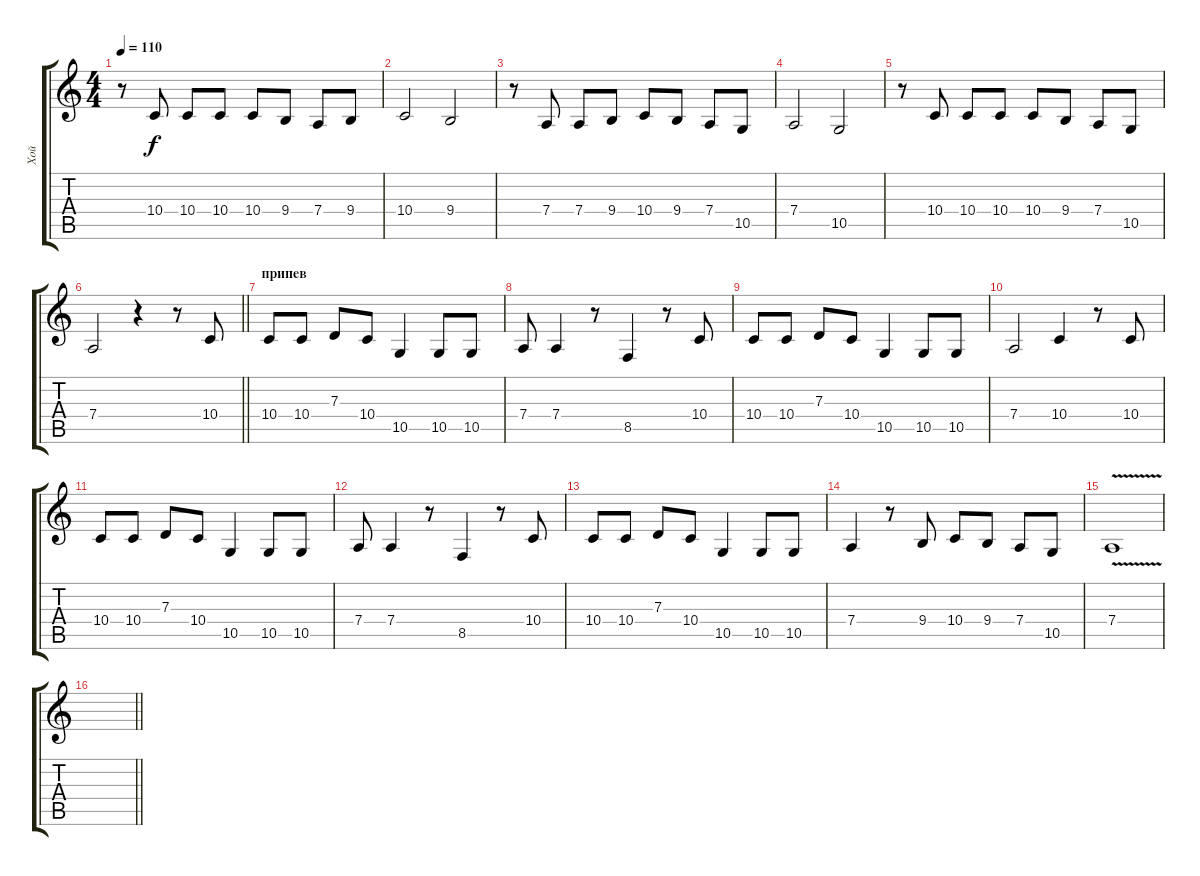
\track ("Хой" "Хой") {instrument cello}
\staff {score tabs}
\tuning (E4 B3 G3 D3 A2 E2) {hide}
\ts (4 4)
\tempo 110
\clef g2
\ks c
r.8{dy f} 10.4.8 10.4.8 10.4.8 10.4.8 9.4.8 7.4.8 9.4.8 |
10.4.2 9.4.2 |
r.8 7.4.8 7.4.8 9.4.8 10.4.8 9.4.8 7.4.8 10.5.8 |
7.4.2 10.5.2 |
r.8 10.4.8 10.4.8 10.4.8 10.4.8 9.4.8 7.4.8 10.5.8 |
\barLineRight lightlight
7.4.2 r.4 r.8 10.4.8 |
\section ("" "припев")
10.4.8 10.4.8 7.3.8 10.4.8 10.5.4 10.5.8 10.5.8 |
7.4.8 7.4.4 r.8 8.5.4 r.8 10.4.8 |
10.4.8 10.4.8 7.3.8 10.4.8 10.5.4 10.5.8 10.5.8 |
7.4.2 10.4.4 r.8 10.4.8 |
10.4.8 10.4.8 7.3.8 10.4.8 10.5.4 10.5.8 10.5.8 |
7.4.8 7.4.4 r.8 8.5.4 r.8 10.4.8 |
10.4.8 10.4.8 7.3.8 10.4.8 10.5.4 10.5.8 10.5.8 |
7.4.4 r.8 9.4.8 10.4.8 9.4.8 7.4.8 10.5.8 |
7.4{v}.1 |
\barLineRight lightlight
